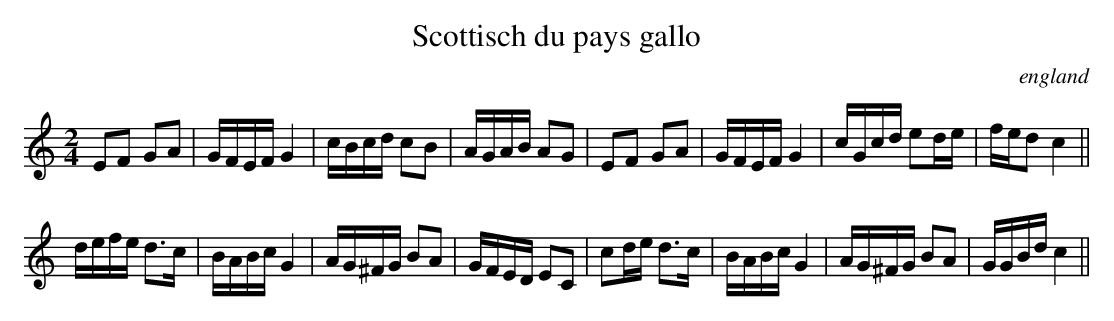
X:1
T:Scottisch du pays gallo
O:england
M:2/4
L:1/16
K:C
E2F2 G2A2|GFEF G4|cBcd c2B2|AGAB A2G2|\
E2F2 G2A2|GFEF G4|cGcd e2de|fed2 c4||
defe d3c|BABc G4|AG^FG B2A2|GFED E2C2|\
c2de d3c|BABc G4|AG^FG B2A2|GGBd c4||
